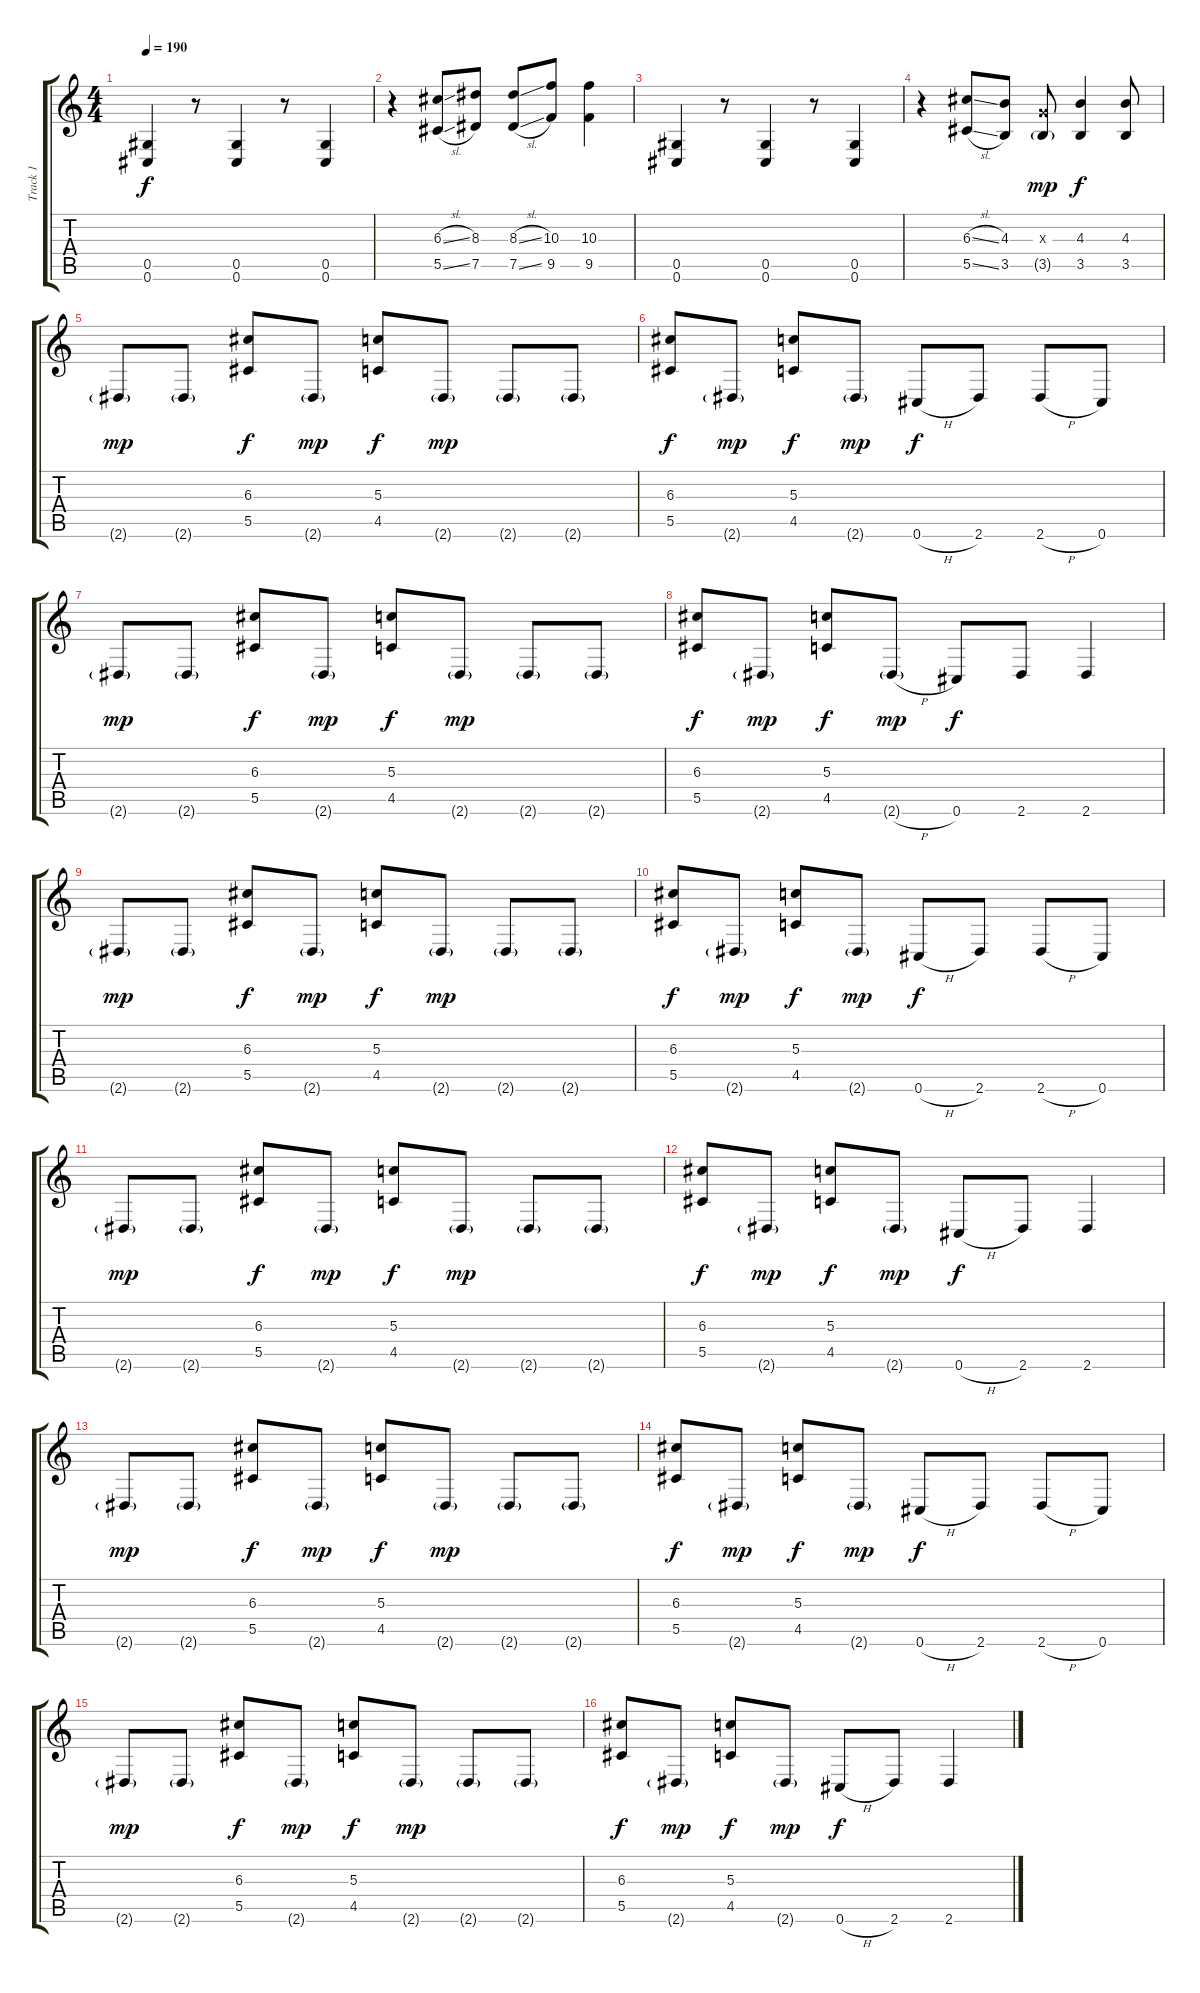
\track ("Track 1" "Track 1") {instrument distortionguitar}
\staff {score tabs}
\tuning (E4 B3 G3 D3 Ab2 Db2) {hide}
\ts (4 4)
\tempo 190
\clef g2
\ks c
(0.5 0.6).4{dy f} r.8 (0.5 0.6).4 r.8 (0.5 0.6).4 |
r.4 (6.3{sl} 5.5{sl}).8 (8.3 7.5).8 (8.3{sl} 7.5{sl}).8 (10.3 9.5).8 (10.3 9.5).4 |
(0.5 0.6).4 r.8 (0.5 0.6).4 r.8 (0.5 0.6).4 |
r.4 (6.3{sl} 5.5{sl}).8 (4.3 3.5).8 (0.3{x} 3.5{g}).8{dy mp} (4.3 3.5).4{dy f} (4.3 3.5).8 |
2.6{g}.8{dy mp} 2.6{g}.8 (6.3 5.5).8{dy f} 2.6{g}.8{dy mp} (5.3 4.5).8{dy f} 2.6{g}.8{dy mp} 2.6{g}.8 2.6{g}.8 |
(6.3 5.5).8{dy f} 2.6{g}.8{dy mp} (5.3 4.5).8{dy f} 2.6{g}.8{dy mp} 0.6{h}.8{dy f} 2.6.8 2.6{h}.8 0.6.8 |
2.6{g}.8{dy mp} 2.6{g}.8 (6.3 5.5).8{dy f} 2.6{g}.8{dy mp} (5.3 4.5).8{dy f} 2.6{g}.8{dy mp} 2.6{g}.8 2.6{g}.8 |
(6.3 5.5).8{dy f} 2.6{g}.8{dy mp} (5.3 4.5).8{dy f} 2.6{h g}.8{dy mp} 0.6.8{dy f} 2.6.8 2.6.4 |
2.6{g}.8{dy mp} 2.6{g}.8 (6.3 5.5).8{dy f} 2.6{g}.8{dy mp} (5.3 4.5).8{dy f} 2.6{g}.8{dy mp} 2.6{g}.8 2.6{g}.8 |
(6.3 5.5).8{dy f} 2.6{g}.8{dy mp} (5.3 4.5).8{dy f} 2.6{g}.8{dy mp} 0.6{h}.8{dy f} 2.6.8 2.6{h}.8 0.6.8 |
2.6{g}.8{dy mp} 2.6{g}.8 (6.3 5.5).8{dy f} 2.6{g}.8{dy mp} (5.3 4.5).8{dy f} 2.6{g}.8{dy mp} 2.6{g}.8 2.6{g}.8 |
(6.3 5.5).8{dy f} 2.6{g}.8{dy mp} (5.3 4.5).8{dy f} 2.6{g}.8{dy mp} 0.6{h}.8{dy f} 2.6.8 2.6.4 |
2.6{g}.8{dy mp} 2.6{g}.8 (6.3 5.5).8{dy f} 2.6{g}.8{dy mp} (5.3 4.5).8{dy f} 2.6{g}.8{dy mp} 2.6{g}.8 2.6{g}.8 |
(6.3 5.5).8{dy f} 2.6{g}.8{dy mp} (5.3 4.5).8{dy f} 2.6{g}.8{dy mp} 0.6{h}.8{dy f} 2.6.8 2.6{h}.8 0.6.8 |
2.6{g}.8{dy mp} 2.6{g}.8 (6.3 5.5).8{dy f} 2.6{g}.8{dy mp} (5.3 4.5).8{dy f} 2.6{g}.8{dy mp} 2.6{g}.8 2.6{g}.8 |
(6.3 5.5).8{dy f} 2.6{g}.8{dy mp} (5.3 4.5).8{dy f} 2.6{g}.8{dy mp} 0.6{h}.8{dy f} 2.6.8 2.6.4
